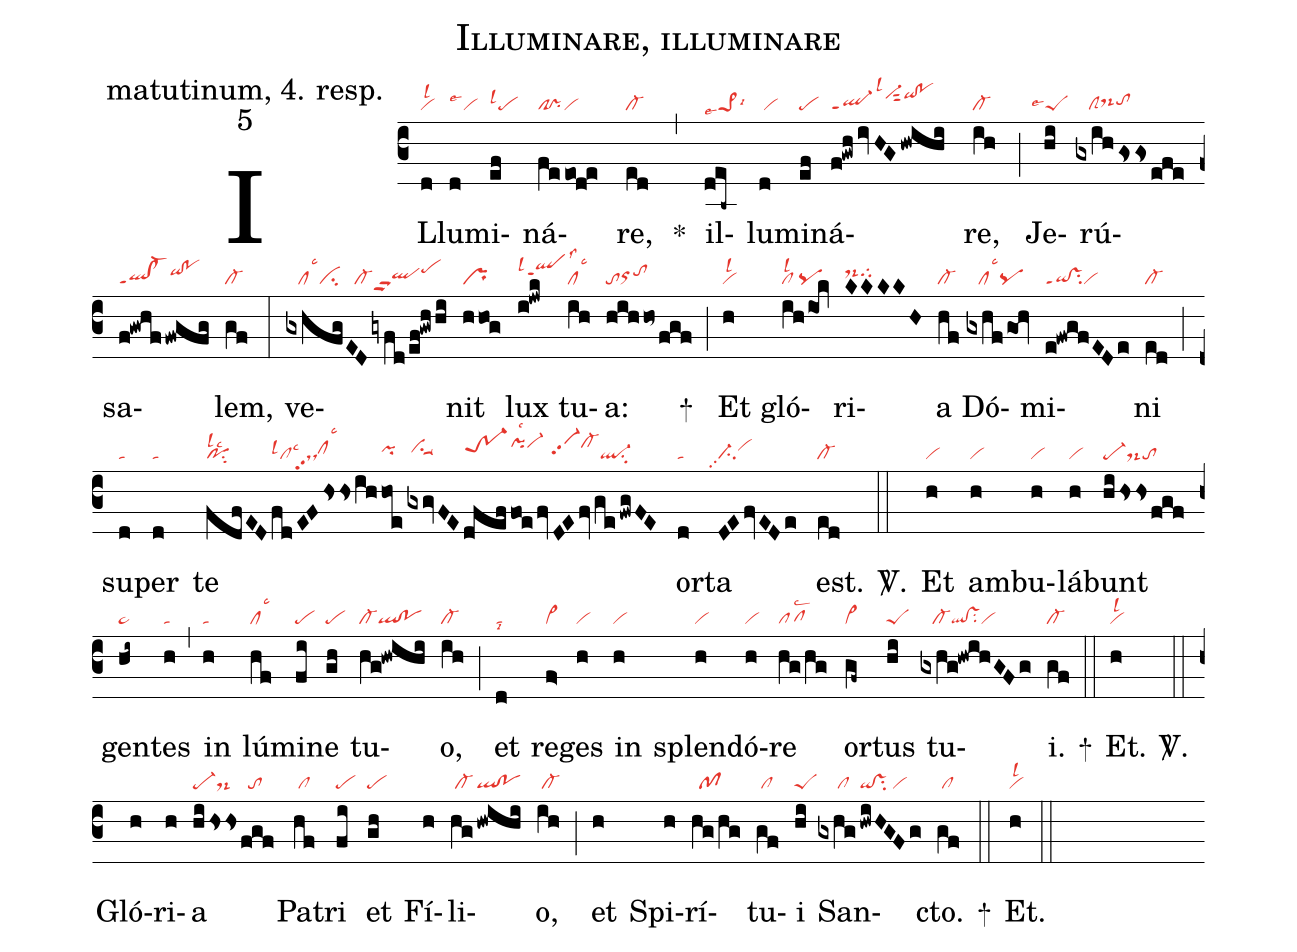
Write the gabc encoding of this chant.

name: Illuminare, illuminare;
office-part: matutinum, 4. resp.;
mode: 5;
nabc-lines: 1;
%%
(c3)
IL(d|vilsl2)lu(d|vilse1)mi(ef|pelsl1)ná(fe/eod!e|cl!prvi)re,(ed|cl-) *(,)
il(deb~|pe>1lse7lsi6)lu(d|/vi)mi(ef|pe)ná(f!gwh/ivHG/hwihi|ql-ppt1vi-hjsut2lsl1qihj!pohj)re,(ih|cl-) (;)
Je(hi|```peSlse4)rú(gxihgssefe|///clSds-hhtohh)sa(f!gwhf/fwgfg|ql!cl-ppt1qihi!pohi)lem,(gf|cl-) (:)
ve(gxhfgEDgyfd/ef!gwh/hi|///cllsc3ci///cl-qlhhppu2pehj)nit(hhog|pr) lux(i!jwk|qlhippt1lsl4lss3) tu(ih|cllsc3)a:(hihho~/fgf|toorhhtohi) +(;)
Et(h|vilsl2) gló(ih/iOk|cllsl2/pq)ri(KK/KK/H|ds-hitghi)a(hf|cl-) Dó(gxhf/gOh|///cllsc3pq)mi(e!fwgfEDe|qi!vsppt1su2vi)ni(ed|cl-) (;)
su(d|ta)per(d|ta) te(fdfED|posu2lsl2lsc2|fd/|cllsc3lsl1|EF/hssih/|dspp2clhhlsc3|hoe/gxgvFE/|pihh///vihhsu1suu1|dfef/|trS-hh|foefv|pihjlsc2vi-hj|DEfv/ge/fwgFE|vi-hhpp2cl-hjql-su2) or(d|ta)ta(DEfvEDe|ci-pp2vihi) est.(ed|cl-) <sp>V/</sp>.(::)
Et(h|vi) am(h|vi)bu(h|vi)lá(h|vi)bunt(hihss/fgf|pe-ds-to) gen(hi~|ta>)tes(h|ta) (,)
in(h|ta) lú(hf|cllsc3)mi(fi|pe)ne(gh|pe) tu(hg!hwihi|cl-ql!po)o,(ih|cl-) (;)
et(d|talsi8) re(f>|vi>)ges(h|vi) in(h|vi) splen(h|vi)dó(h|vi)re(hg/hg|pflsc2) or(gf~|vi>)tus(hi|peS) tu(gxhg!hwihGFg|///cl-ql!vssu2vi)i.(gf|cl-) +(::)
Et.(h|vilsl2) <sp>V/</sp>.(::)
Gló(h)ri(h)a(hi|pe-|/hss|//ds-|/fgf|//to) Pa(hf|/cl)tri(fi|pe) et(gh|pe) Fí(h)li(hg|/cl-|!hwihi|ql!po)o,(ih|/cl-) (;)
et(h) Spi(h)rí(hg/hg|//pf)tu(gf|/cl)i(hi|peS) San(gxhg|/////cl|!hwiHGFg|qi!vssu2/vi)cto.(gf|/cl) +(::)
Et.(h|vilsl2) (::)
